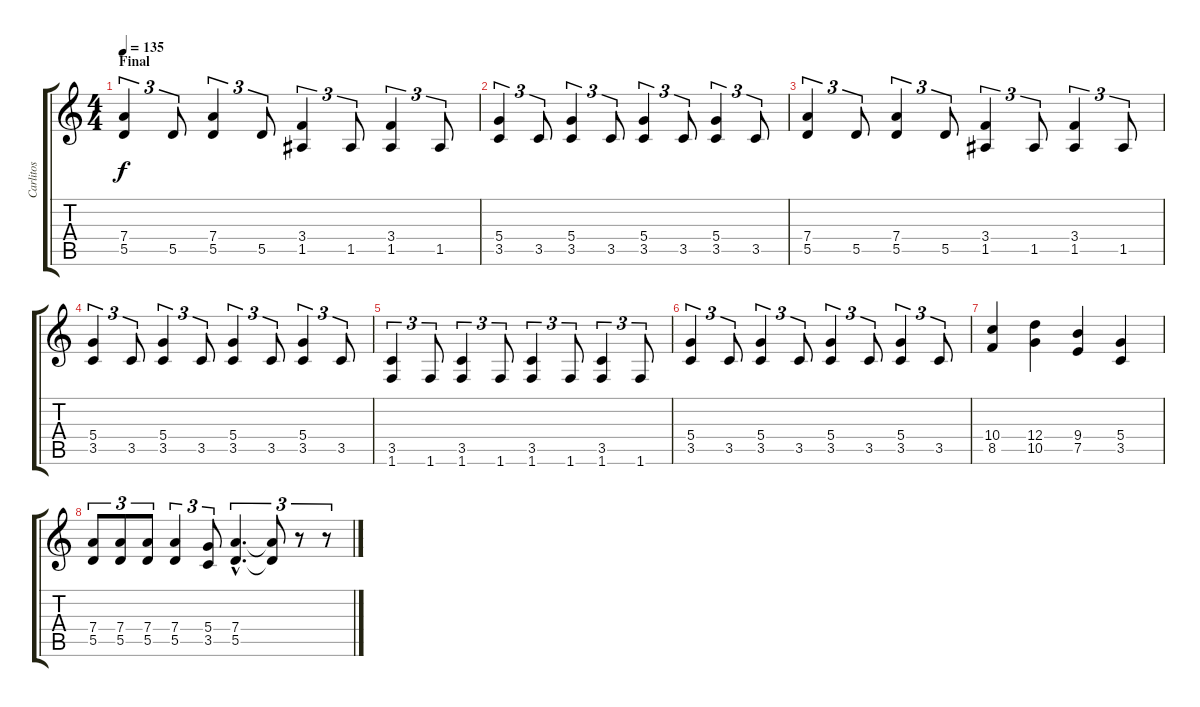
\track ("Carlitos" "Carlitos") {instrument overdrivenguitar}
\staff {score tabs}
\tuning (E4 B3 G3 D3 A2 E2) {hide}
\ts (4 4)
\section ("" "Final")
\tempo 135
\clef g2
\ks c
(7.4 5.5).4{tu (3 2) dy f} 5.5.8{tu (3 2)} (7.4 5.5).4{tu (3 2)} 5.5.8{tu (3 2)} (3.4 1.5).4{tu (3 2)} 1.5.8{tu (3 2)} (3.4 1.5).4{tu (3 2)} 1.5.8{tu (3 2)} |
(5.4 3.5).4{tu (3 2)} 3.5.8{tu (3 2)} (5.4 3.5).4{tu (3 2)} 3.5.8{tu (3 2)} (5.4 3.5).4{tu (3 2)} 3.5.8{tu (3 2)} (5.4 3.5).4{tu (3 2)} 3.5.8{tu (3 2)} |
(7.4 5.5).4{tu (3 2)} 5.5.8{tu (3 2)} (7.4 5.5).4{tu (3 2)} 5.5.8{tu (3 2)} (3.4 1.5).4{tu (3 2)} 1.5.8{tu (3 2)} (3.4 1.5).4{tu (3 2)} 1.5.8{tu (3 2)} |
(5.4 3.5).4{tu (3 2)} 3.5.8{tu (3 2)} (5.4 3.5).4{tu (3 2)} 3.5.8{tu (3 2)} (5.4 3.5).4{tu (3 2)} 3.5.8{tu (3 2)} (5.4 3.5).4{tu (3 2)} 3.5.8{tu (3 2)} |
(3.5 1.6).4{tu (3 2)} 1.6.8{tu (3 2)} (3.5 1.6).4{tu (3 2)} 1.6.8{tu (3 2)} (3.5 1.6).4{tu (3 2)} 1.6.8{tu (3 2)} (3.5 1.6).4{tu (3 2)} 1.6.8{tu (3 2)} |
(5.4 3.5).4{tu (3 2)} 3.5.8{tu (3 2)} (5.4 3.5).4{tu (3 2)} 3.5.8{tu (3 2)} (5.4 3.5).4{tu (3 2)} 3.5.8{tu (3 2)} (5.4 3.5).4{tu (3 2)} 3.5.8{tu (3 2)} |
(10.4 8.5).4 (12.4 10.5).4 (9.4 7.5).4 (5.4 3.5).4 |
(7.4 5.5).8{tu (3 2)} (7.4 5.5).8{tu (3 2)} (7.4 5.5).8{tu (3 2)} (7.4 5.5).4{tu (3 2)} (5.4 3.5).8{tu (3 2)} (7.4{hac} 5.5{hac}).4{d tu (3 2)} (7.4{t} 5.5{t}).8{tu (3 2)} r.8{tu (3 2)} r.8{tu (3 2)}
